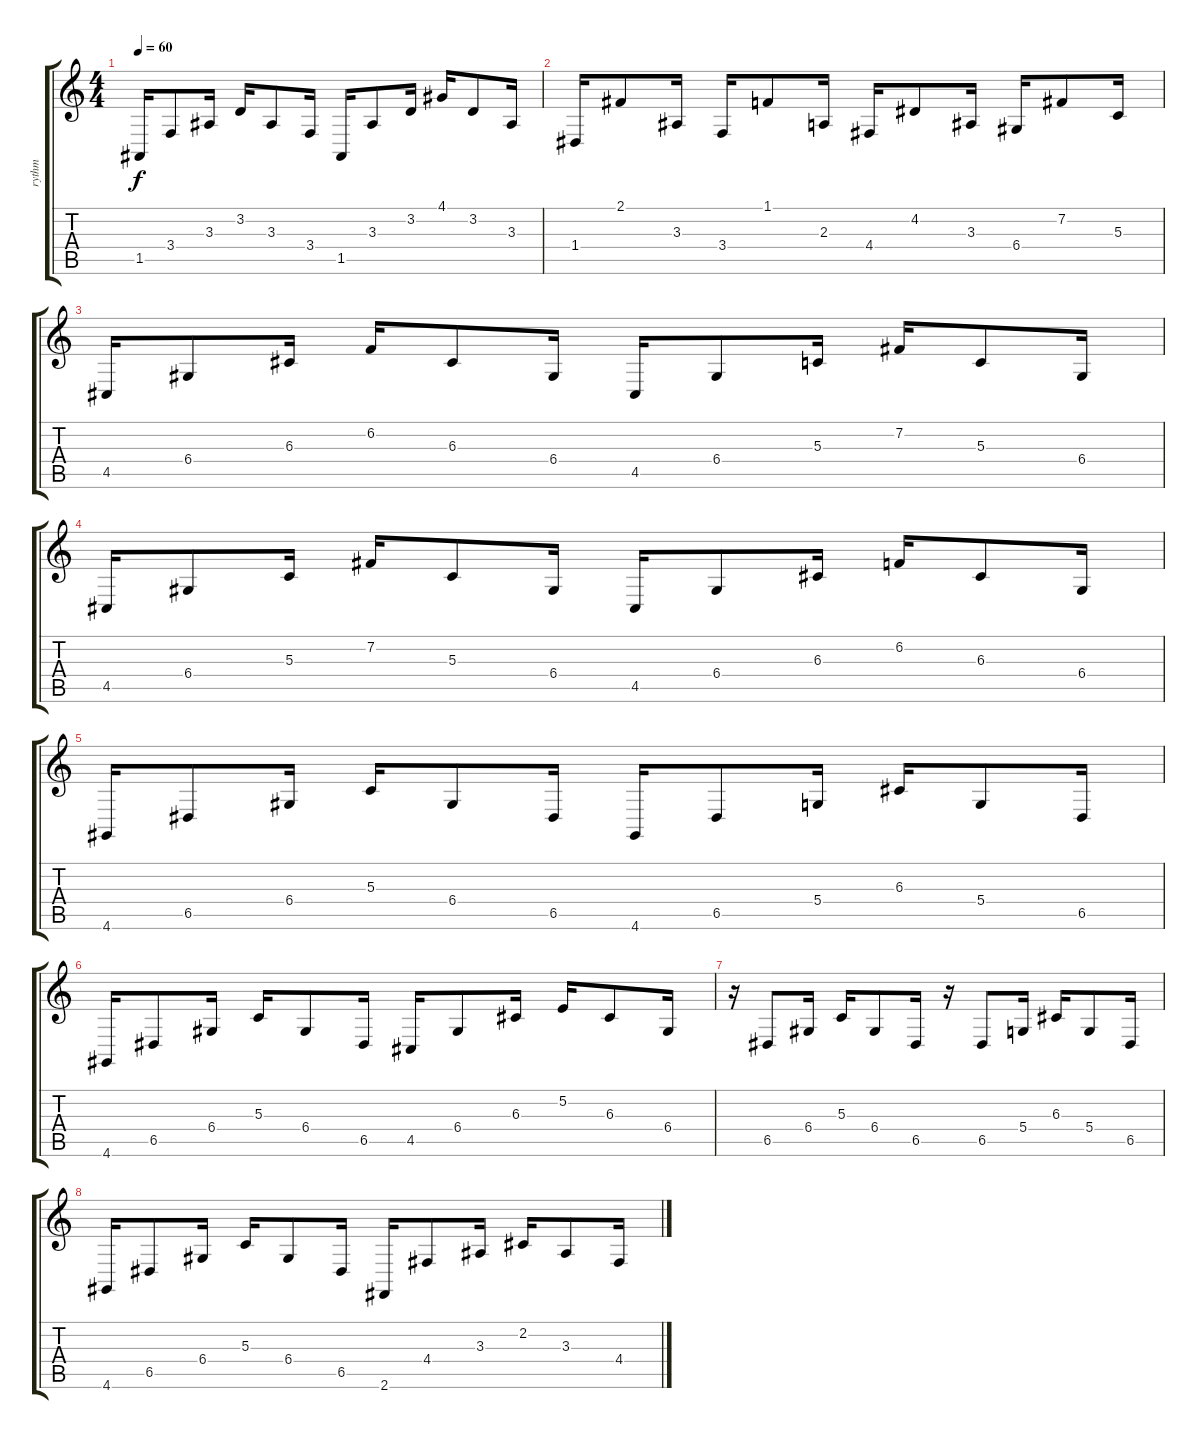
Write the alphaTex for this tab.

\track ("rythm" "rythm") {instrument acousticgrandpiano}
\staff {score tabs}
\tuning (E4 B3 G3 D3 A2 E2) {hide}
\ts (4 4)
\tempo 60
\clef g2
\ks c
1.5.16{dy f} 3.4.8 3.3.16 3.2.16 3.3.8 3.4.16 1.5.16 3.3.8 3.2.16 4.1.16 3.2.8 3.3.16 |
1.4.16 2.1.8 3.3.16 3.4.16 1.1.8 2.3.16 4.4.16 4.2.8 3.3.16 6.4.16 7.2.8 5.3.16 |
4.5.16 6.4.8 6.3.16 6.2.16 6.3.8 6.4.16 4.5.16 6.4.8 5.3.16 7.2.16 5.3.8 6.4.16 |
4.5.16 6.4.8 5.3.16 7.2.16 5.3.8 6.4.16 4.5.16 6.4.8 6.3.16 6.2.16 6.3.8 6.4.16 |
4.6.16 6.5.8 6.4.16 5.3.16 6.4.8 6.5.16 4.6.16 6.5.8 5.4.16 6.3.16 5.4.8 6.5.16 |
4.6.16 6.5.8 6.4.16 5.3.16 6.4.8 6.5.16 4.5.16 6.4.8 6.3.16 5.2.16 6.3.8 6.4.16 |
r.16 6.5.8 6.4.16 5.3.16 6.4.8 6.5.16 r.16 6.5.8 5.4.16 6.3.16 5.4.8 6.5.16 |
4.6.16 6.5.8 6.4.16 5.3.16 6.4.8 6.5.16 2.6.16 4.4.8 3.3.16 2.2.16 3.3.8 4.4.16
